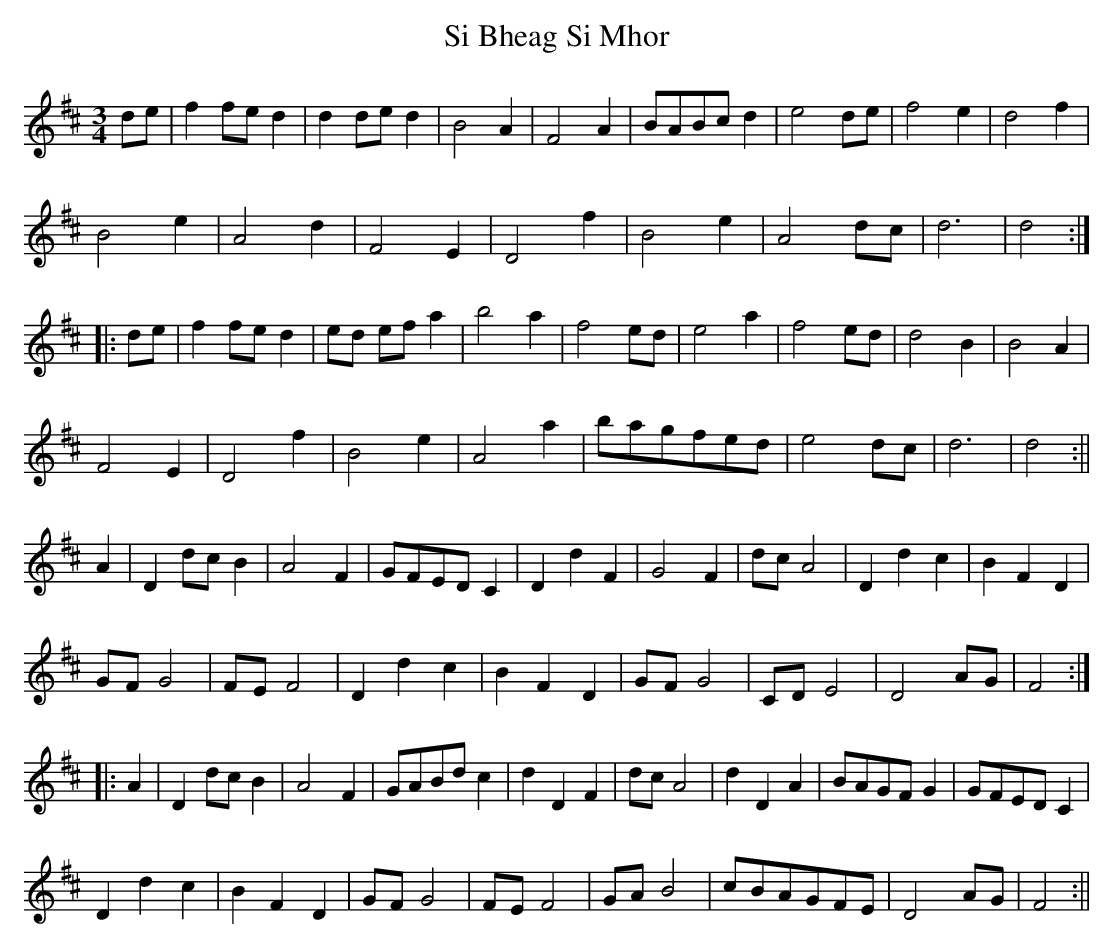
X:1
T: Si Bheag Si Mhor
M: 3/4
L: 1/8
K: Dmaj
de|f2 fe d2|d2 de d2|B4 A2|F4 A2|BABc d2|e4 de|f4 e2|d4 f2|
B4 e2|A4 d2|F4 E2|D4 f2|B4 e2|A4 dc|d6|d4:|
|:de|f2 fe d2|ed ef a2|b4 a2|f4 ed|e4 a2|f4 ed|d4 B2|B4 A2|
F4 E2|D4 f2|B4 e2|A4 a2|bagfed|e4 dc|d6|d4:||
A2|D2 dc B2|A4 F2|GFED C2|D2 d2 F2|G4 F2|dc A4|D2 d2 c2| B2 F2 D2|
GF G4|FE F4|D2 d2 c2|B2 F2 D2|GF G4|CD E4|D4 AG|F4:|
|:A2|D2 dc B2|A4 F2|GABd c2|d2 D2 F2|dc A4|d2 D2 A2|BAGF G2|GFED C2|
D2 d2 c2|B2 F2 D2|GF G4|FE F4|GA B4|cBAGFE|D4 AG|F4:||
